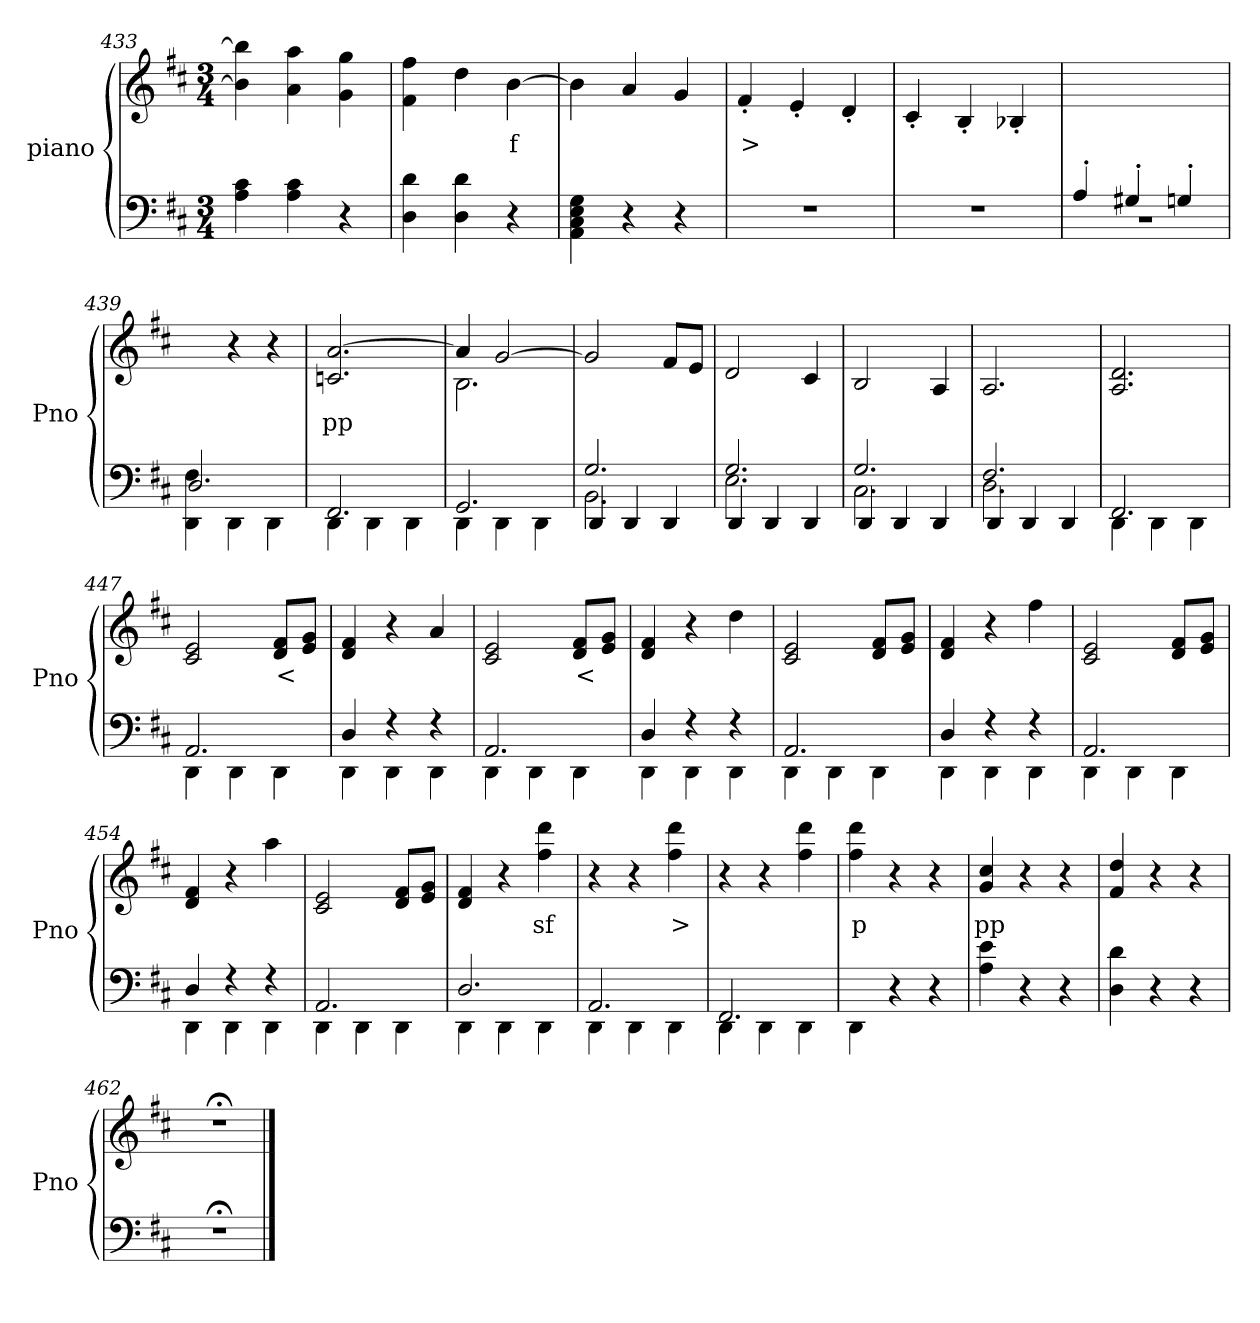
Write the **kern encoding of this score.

**kern	**kern	**text
*part2	*part1	*part1
*staff2	*staff1	*staff1
*I"piano	*I"piano	*
*I'Pno	*I'Pno	*
*clefF4	*clefG2	*
*k[f#c#]	*k[f#c#]	*
*D:	*D:	*
*M3/4	*M3/4	*
=433	=433	=433
4A\ 4c#\	4b\] 4bb\]	.
4A\ 4c#\	4a\ 4aa\	.
4r	4g\ 4gg\	.
=434	=434	=434
4D\ 4d\	4f#\ 4ff#\	.
4D\ 4d\	4dd\	.
!	!	!LO:LY:b
4r	[4b\	f
=435	=435	=435
4AA\ 4C#\ 4E\ 4G\	4b\]	.
4r	4a/	.
4r	4g/	.
=436	=436	=436
!	!	!LO:LY:b
2.r	4f#'/	>
.	4e'/	.
.	4d'/	.
!!LO:PB:g=z
=437	=437	=437
2.r	4c#'/	.
.	4B'/	.
.	4B-X'/	.
=438	=438	=438
*^	*	*
4A'/	2.r	2.ryy	.
4G#X'/	.	.	.
4Gn'/	.	.	.
=439	=439	=439	=439
2.D/	4DD\ 4F#\	4ryy	.
.	4DD\	4r	.
.	4DD\	4r	.
=440	=440	=440	=440
!	!	!	!LO:LY:b
2.FF#/	4DD\	2.cn/ [2.a/	pp
.	4DD\	.	.
.	4DD\	.	.
=441	=441	=441	=441
*	*	*^	*
2.GG/	4DD\	4a/]	2.B\	.
.	4DD\	[2g/	.	.
.	4DD\	.	.	.
*	*	*v	*v	*
=442	=442	=442	=442
*	*^	*	*
2.G/	2.BB\	4DD/	2g/]	.
.	.	4DD/	.	.
.	.	4DD/	8f#/L	.
.	.	.	8e/J	.
=443	=443	=443	=443	=443
2.G/	2.E\	4DD/	2d/	.
.	.	4DD/	.	.
.	.	4DD/	4c#/	.
=444	=444	=444	=444	=444
2.G/	2.C#\	4DD/	2B/	.
.	.	4DD/	.	.
.	.	4DD/	4A/	.
!!LO:LB:g=z
=445	=445	=445	=445	=445
2.F#/	2.D\	4DD/	2.A/	.
.	.	4DD/	.	.
.	.	4DD/	.	.
*	*v	*v	*	*
=446	=446	=446	=446
2.FF#/	4DD\	2.A/ 2.d/	.
.	4DD\	.	.
.	4DD\	.	.
=447	=447	=447	=447
2.AA/	4DD\	2c#/ 2e/	.
.	4DD\	.	.
!	!	!	!LO:LY:b
.	4DD\	8d/ 8f#/L	<
.	.	8e/ 8g/J	.
=448	=448	=448	=448
4D/	4DD\	4d/ 4f#/	.
4r	4DD\	4r	.
4r	4DD\	4a/	.
=449	=449	=449	=449
2.AA/	4DD\	2c#/ 2e/	.
.	4DD\	.	.
!	!	!	!LO:LY:b
.	4DD\	8d/ 8f#/L	<
.	.	8e/ 8g/J	.
=450	=450	=450	=450
4D/	4DD\	4d/ 4f#/	.
4r	4DD\	4r	.
4r	4DD\	4dd\	.
=451	=451	=451	=451
2.AA/	4DD\	2c#/ 2e/	.
.	4DD\	.	.
.	4DD\	8d/ 8f#/L	.
.	.	8e/ 8g/J	.
=452	=452	=452	=452
4D/	4DD\	4d/ 4f#/	.
4r	4DD\	4r	.
4r	4DD\	4ff#\	.
!!LO:LB:g=z
=453	=453	=453	=453
2.AA/	4DD\	2c#/ 2e/	.
.	4DD\	.	.
.	4DD\	8d/ 8f#/L	.
.	.	8e/ 8g/J	.
=454	=454	=454	=454
4D/	4DD\	4d/ 4f#/	.
4r	4DD\	4r	.
4r	4DD\	4aa\	.
=455	=455	=455	=455
2.AA/	4DD\	2c#/ 2e/	.
.	4DD\	.	.
.	4DD\	8d/ 8f#/L	.
.	.	8e/ 8g/J	.
=456	=456	=456	=456
2.D/	4DD\	4d/ 4f#/	.
.	4DD\	4r	.
!	!	!	!LO:LY:b
.	4DD\	4ff#\ 4ddd\	sf
=457	=457	=457	=457
2.AA/	4DD\	4r	.
.	4DD\	4r	.
!	!	!	!LO:LY:b
.	4DD\	4ff#\ 4ddd\	>
=458	=458	=458	=458
2.FF#/	4DD\	4r	.
.	4DD\	4r	.
.	4DD\	4ff#\ 4ddd\	.
=459	=459	=459	=459
!	!	!	!LO:LY:b
*v	*v	*	*
4DD\	4ff#\ 4ddd\	p
4r	4r	.
4r	4r	.
=460	=460	=460
!	!	!LO:LY:b
4A\ 4e\	4g/ 4cc#/	pp
4r	4r	.
4r	4r	.
!!LO:LB:g=z
=461	=461	=461
4D\ 4d\	4f#/ 4dd/	.
4r	4r	.
4r	4r	.
=462	=462	=462
2.r;<	2.r;<	.
==	==	==
*-	*-	*-
